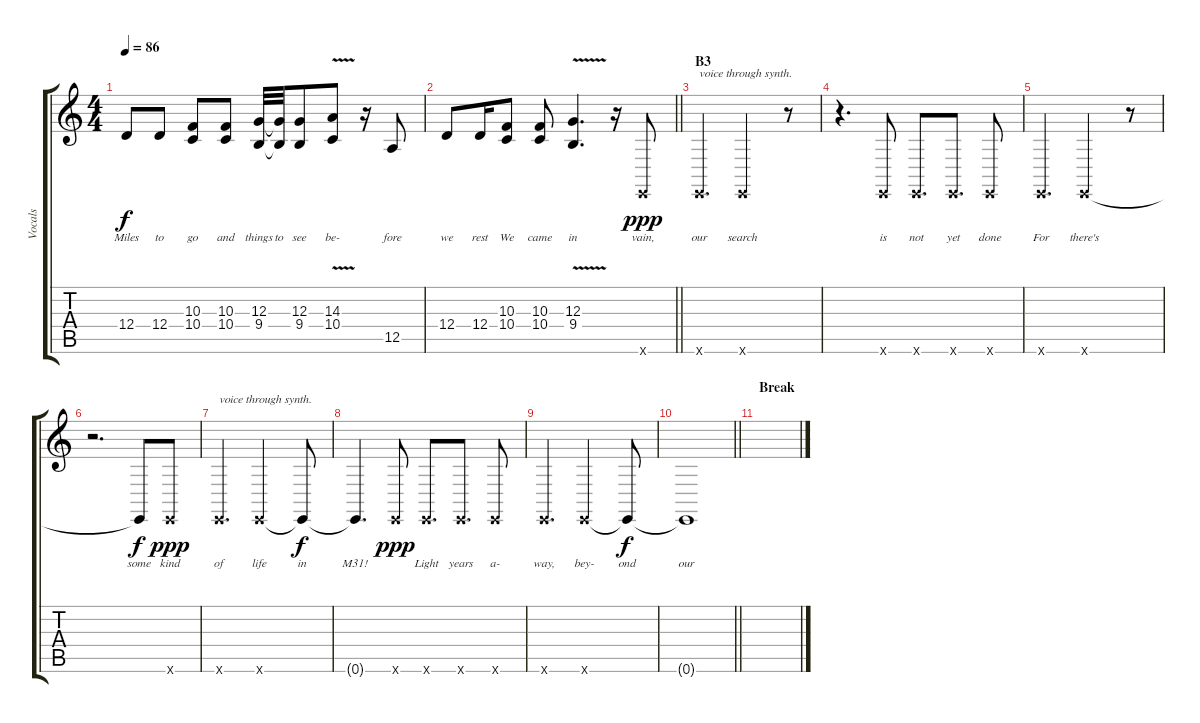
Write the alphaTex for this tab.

\track ("Vocals" "Vocals") {instrument stringensemble1}
\staff {score tabs}
\tuning (E4 B3 G3 D3 A2 E2) {hide}
\ts (4 4)
\tempo 86
\clef g2
\ks c
12.4.8{lyrics (0 "Miles") lyrics (1 "") lyrics (2 "") lyrics (3 "") lyrics (4 "") dy f} 12.4.8{lyrics (0 "to") lyrics (1 "") lyrics (2 "") lyrics (3 "") lyrics (4 "")} (10.3 10.4).8{lyrics (0 "go") lyrics (1 "") lyrics (2 "") lyrics (3 "") lyrics (4 "")} (10.3 10.4).8{lyrics (0 "and") lyrics (1 "") lyrics (2 "") lyrics (3 "") lyrics (4 "")} (12.3 9.4).32{lyrics (0 "things") lyrics (1 "") lyrics (2 "") lyrics (3 "") lyrics (4 "")} (12.3{t} 9.4{t}).32{lyrics (0 "to") lyrics (1 "") lyrics (2 "") lyrics (3 "") lyrics (4 "")} (12.3 9.4).8{lyrics (0 "see") lyrics (1 "") lyrics (2 "") lyrics (3 "") lyrics (4 "")} (14.3{v} 10.4{v}).8{lyrics (0 "be-") lyrics (1 "") lyrics (2 "") lyrics (3 "") lyrics (4 "")} r.16 12.5.8{lyrics (0 "fore") lyrics (1 "") lyrics (2 "") lyrics (3 "") lyrics (4 "")} |
\barLineRight lightlight
12.4.8{lyrics (0 "we") lyrics (1 "") lyrics (2 "") lyrics (3 "") lyrics (4 "")} 12.4.16{lyrics (0 "rest") lyrics (1 "") lyrics (2 "") lyrics (3 "") lyrics (4 "")} (10.3 10.4).8{lyrics (0 "We") lyrics (1 "") lyrics (2 "") lyrics (3 "") lyrics (4 "")} (10.3 10.4).8{lyrics (0 "came") lyrics (1 "") lyrics (2 "") lyrics (3 "") lyrics (4 "")} (12.3{v} 9.4{v}).4{d lyrics (0 "in") lyrics (1 "") lyrics (2 "") lyrics (3 "") lyrics (4 "")} r.16 0.6{x}.8{lyrics (0 "vain,") lyrics (1 "") lyrics (2 "") lyrics (3 "") lyrics (4 "") dy ppp} |
\section ("" "B3")
0.6{x}.4{d txt "voice through synth." lyrics (0 "our") lyrics (1 "") lyrics (2 "") lyrics (3 "") lyrics (4 "")} 0.6{x}.2{lyrics (0 "search") lyrics (1 "") lyrics (2 "") lyrics (3 "") lyrics (4 "")} r.8 |
r.4{d} 0.6{x}.8{lyrics (0 "is") lyrics (1 "") lyrics (2 "") lyrics (3 "") lyrics (4 "")} 0.6{x}.8{d lyrics (0 "not") lyrics (1 "") lyrics (2 "") lyrics (3 "") lyrics (4 "")} 0.6{x}.8{d lyrics (0 "yet") lyrics (1 "") lyrics (2 "") lyrics (3 "") lyrics (4 "")} 0.6{x}.8{lyrics (0 "done") lyrics (1 "") lyrics (2 "") lyrics (3 "") lyrics (4 "")} |
0.6{x}.4{d lyrics (0 "For") lyrics (1 "") lyrics (2 "") lyrics (3 "") lyrics (4 "")} 0.6{x}.2{lyrics (0 "there's") lyrics (1 "") lyrics (2 "") lyrics (3 "") lyrics (4 "")} r.8 |
r.2{d} 0.6{t}.8{lyrics (0 "some") lyrics (1 "") lyrics (2 "") lyrics (3 "") lyrics (4 "") dy f} 0.6{x}.8{lyrics (0 "kind") lyrics (1 "") lyrics (2 "") lyrics (3 "") lyrics (4 "") dy ppp} |
0.6{x}.4{d txt "voice through synth." lyrics (0 "of") lyrics (1 "") lyrics (2 "") lyrics (3 "") lyrics (4 "")} 0.6{x}.2{lyrics (0 "life") lyrics (1 "") lyrics (2 "") lyrics (3 "") lyrics (4 "")} 0.6{t}.8{lyrics (0 "in") lyrics (1 "") lyrics (2 "") lyrics (3 "") lyrics (4 "") dy f} |
0.6{t}.4{d lyrics (0 "M31!") lyrics (1 "") lyrics (2 "") lyrics (3 "") lyrics (4 "")} 0.6{x}.8{lyrics (0 "") lyrics (1 "") lyrics (2 "") lyrics (3 "") lyrics (4 "") dy ppp} 0.6{x}.8{d lyrics (0 "Light") lyrics (1 "") lyrics (2 "") lyrics (3 "") lyrics (4 "")} 0.6{x}.8{d lyrics (0 "years") lyrics (1 "") lyrics (2 "") lyrics (3 "") lyrics (4 "")} 0.6{x}.8{lyrics (0 "a-") lyrics (1 "") lyrics (2 "") lyrics (3 "") lyrics (4 "")} |
0.6{x}.4{d lyrics (0 "way,") lyrics (1 "") lyrics (2 "") lyrics (3 "") lyrics (4 "")} 0.6{x}.2{lyrics (0 "bey-") lyrics (1 "") lyrics (2 "") lyrics (3 "") lyrics (4 "")} 0.6{t}.8{lyrics (0 "ond") lyrics (1 "") lyrics (2 "") lyrics (3 "") lyrics (4 "") dy f} |
\barLineRight lightlight
0.6{t}.1{lyrics (0 "our") lyrics (1 "") lyrics (2 "") lyrics (3 "") lyrics (4 "")} |
\section ("" "Break")
